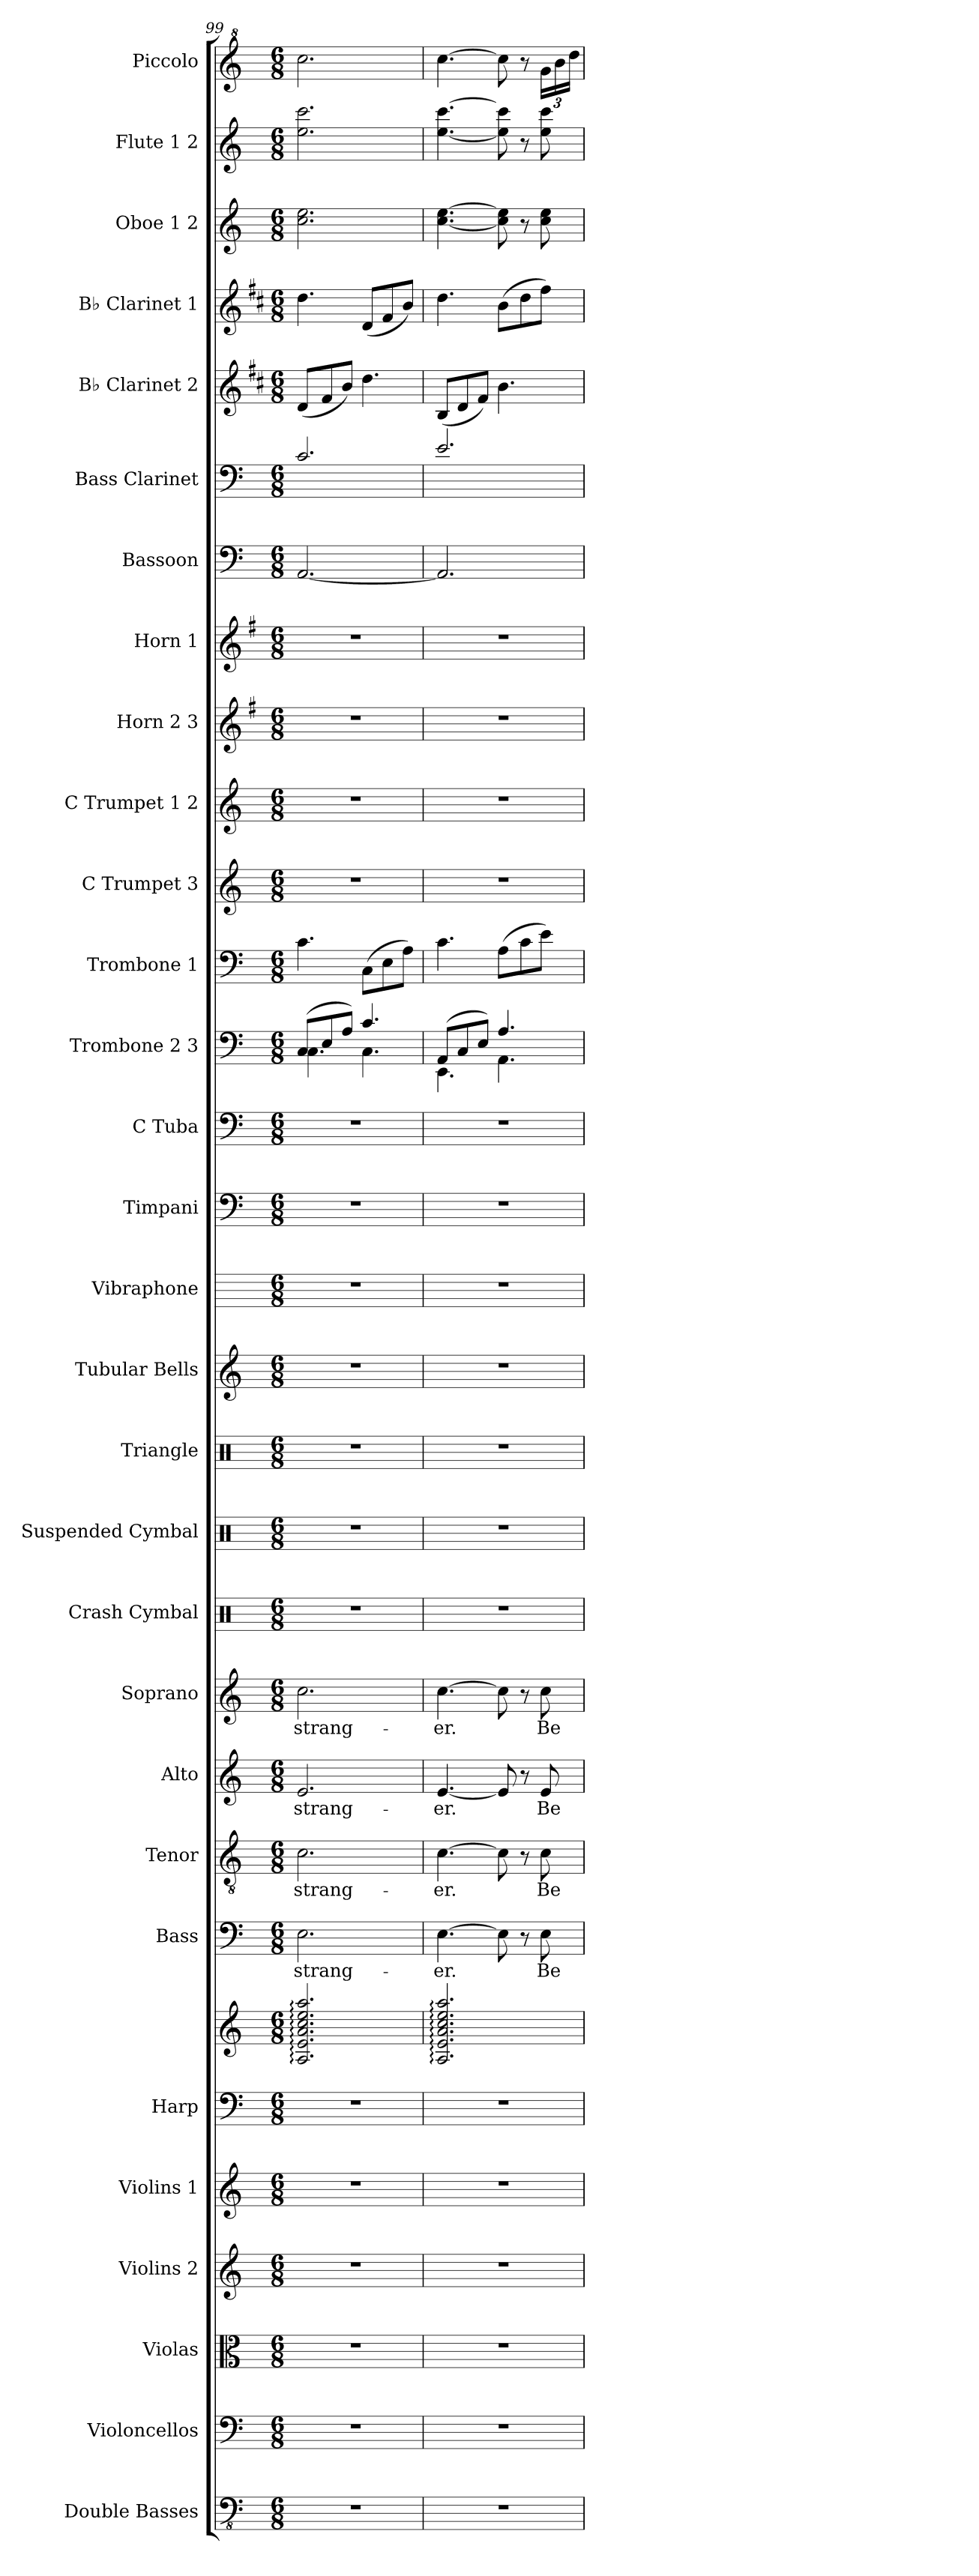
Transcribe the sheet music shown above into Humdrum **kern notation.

**kern	**kern	**kern	**kern	**kern	**kern	**kern	**kern	**text	**kern	**text	**kern	**text	**kern	**text	**kern	**kern	**kern	**kern	**kern	**kern	**kern	**kern	**kern	**kern	**kern	**kern	**kern	**kern	**kern	**kern	**kern	**kern	**kern	**kern
*part30	*part29	*part28	*part27	*part26	*part25	*part25	*part24	*part24	*part23	*part23	*part22	*part22	*part21	*part21	*part20	*part19	*part18	*part17	*part16	*part15	*part14	*part13	*part12	*part11	*part10	*part9	*part8	*part7	*part6	*part5	*part4	*part3	*part2	*part1
*staff31	*staff30	*staff29	*staff28	*staff27	*staff26	*staff25	*staff24	*staff24	*staff23	*staff23	*staff22	*staff22	*staff21	*staff21	*staff20	*staff19	*staff18	*staff17	*staff16	*staff15	*staff14	*staff13	*staff12	*staff11	*staff10	*staff9	*staff8	*staff7	*staff6	*staff5	*staff4	*staff3	*staff2	*staff1
*I"Double Basses	*I"Violoncellos	*I"Violas	*I"Violins 2	*I"Violins 1	*I"Harp	*	*I"Bass	*	*I"Tenor	*	*I"Alto	*	*I"Soprano	*	*I"Crash Cymbal	*I"Suspended Cymbal	*I"Triangle	*I"Tubular Bells	*I"Vibraphone	*I"Timpani	*I"C Tuba	*I"Trombone 2 3	*I"Trombone 1	*I"C Trumpet 3	*I"C Trumpet 1 2	*I"Horn 2 3	*I"Horn 1	*I"Bassoon	*I"Bass Clarinet	*I"B♭ Clarinet 2	*I"B♭ Clarinet 1	*I"Oboe 1 2	*I"Flute 1 2	*I"Piccolo
*I'Dbs.	*I'Vlcs.	*I'Vlas.	*I'Vlns. 2	*I'Vlns. 1	*I'Hrp.	*	*I'B.	*	*I'T.	*	*I'A.	*	*I'S.	*	*I'Cr. Cym.	*I'Susp. Cym.	*I'Trgl.	*I'Tu. Be.	*I'Vib.	*I'Timp.	*I'C Tu.	*I'Trb. 2 3	*I'Trb. 1	*I'C Tpt. 3	*I'C Tpt. 1 2	*I'Hn. 2 3	*I'Hn. 1	*I'Bsn.	*I'B. Cl.	*I'B♭ Cl. 2	*I'B♭ Cl. 1	*I'Ob. 1 2	*I'Fl. 1 2	*I'Picc.
*clefFv4	*clefF4	*clefC3	*clefG2	*clefG2	*clefF4	*clefG2	*clefF4	*	*clefGv2	*	*clefG2	*	*clefG2	*	*clefX	*clefX	*clefX	*clefG2	*	*clefF4	*clefF4	*clefF4	*clefF4	*clefG2	*clefG2	*clefG2	*clefG2	*clefF4	*	*clefG2	*clefG2	*clefG2	*clefG2	*clefG^2
*	*	*	*	*	*	*	*	*	*	*	*	*	*	*	*	*	*	*	*	*	*	*	*	*	*	*ITrd4c7	*ITrd4c7	*	*ITrd8c14	*ITrd1c2	*ITrd1c2	*	*	*ITrd-7c-12
*k[]	*k[]	*k[]	*k[]	*k[]	*k[]	*k[]	*k[]	*	*k[]	*	*k[]	*	*k[]	*	*k[]	*k[]	*k[]	*k[]	*k[]	*k[]	*k[]	*k[]	*k[]	*k[]	*k[]	*k[]	*k[]	*k[]	*k[]	*k[]	*k[]	*k[]	*k[]	*k[]
*C:	*C:	*C:	*C:	*C:	*C:	*C:	*C:	*	*C:	*	*C:	*	*C:	*	*C:	*C:	*C:	*C:	*C:	*C:	*C:	*C:	*C:	*C:	*C:	*C:	*C:	*C:	*C:	*C:	*C:	*C:	*C:	*C:
*M6/8	*M6/8	*M6/8	*M6/8	*M6/8	*M6/8	*M6/8	*M6/8	*	*M6/8	*	*M6/8	*	*M6/8	*	*M6/8	*M6/8	*M6/8	*M6/8	*M6/8	*M6/8	*M6/8	*M6/8	*M6/8	*M6/8	*M6/8	*M6/8	*M6/8	*M6/8	*M6/8	*M6/8	*M6/8	*M6/8	*M6/8	*M6/8
=99	=99	=99	=99	=99	=99	=99	=99	=99	=99	=99	=99	=99	=99	=99	=99	=99	=99	=99	=99	=99	=99	=99	=99	=99	=99	=99	=99	=99	=99	=99	=99	=99	=99	=99
*	*	*	*	*	*	*	*	*	*	*	*	*	*	*	*	*	*	*	*	*	*	*^	*	*	*	*	*	*	*	*	*	*	*	*
2.r	2.r	2.r	2.r	2.r	2.r	2.A/: 2.e/: 2.a/: 2.cc/: 2.ee/: 2.aa/:	2.E\	strang-	2.c\	strang-	2.e/	strang-	2.cc\	strang-	2.r	2.r	2.r	2.r	2.r	2.r	2.r	(8C/L	4.C\	4.c\	2.r	2.r	2.r	2.r	[2.AA/	2.C/	(8c/L	4.cc\	2.cc\ 2.ee\	2.ee\ 2.ccc\	2.cccc\
.	.	.	.	.	.	.	.	.	.	.	.	.	.	.	.	.	.	.	.	.	.	8E/	.	.	.	.	.	.	.	.	8e/	.	.	.	.
.	.	.	.	.	.	.	.	.	.	.	.	.	.	.	.	.	.	.	.	.	.	8A/J)	.	.	.	.	.	.	.	.	8a/J)	.	.	.	.
.	.	.	.	.	.	.	.	.	.	.	.	.	.	.	.	.	.	.	.	.	.	4.c/	4.C\	(8C\L	.	.	.	.	.	.	4.cc\	(8c/L	.	.	.
.	.	.	.	.	.	.	.	.	.	.	.	.	.	.	.	.	.	.	.	.	.	.	.	8E\	.	.	.	.	.	.	.	8e/	.	.	.
.	.	.	.	.	.	.	.	.	.	.	.	.	.	.	.	.	.	.	.	.	.	.	.	8A\J)	.	.	.	.	.	.	.	8a/J)	.	.	.
=100	=100	=100	=100	=100	=100	=100	=100	=100	=100	=100	=100	=100	=100	=100	=100	=100	=100	=100	=100	=100	=100	=100	=100	=100	=100	=100	=100	=100	=100	=100	=100	=100	=100	=100	=100
2.r	2.r	2.r	2.r	2.r	2.r	2.A/: 2.e/: 2.a/: 2.cc/: 2.ee/: 2.aa/:	[4.E\	-er.	[4.c\	-er.	[4.e/	-er.	[4.cc\	-er.	2.r	2.r	2.r	2.r	2.r	2.r	2.r	(8AA/L	4.EE\	4.c\	2.r	2.r	2.r	2.r	2.AA/]	2.E/	(8A/L	4.cc\	[4.cc\ [4.ee\	[4.ee\ [4.ccc\	[4.cccc\
.	.	.	.	.	.	.	.	.	.	.	.	.	.	.	.	.	.	.	.	.	.	8C/	.	.	.	.	.	.	.	.	8c/	.	.	.	.
.	.	.	.	.	.	.	.	.	.	.	.	.	.	.	.	.	.	.	.	.	.	8E/J)	.	.	.	.	.	.	.	.	8e/J)	.	.	.	.
.	.	.	.	.	.	.	8E\]	.	8c\]	.	8e/]	.	8cc\]	.	.	.	.	.	.	.	.	4.A/	4.AA\	(8A\L	.	.	.	.	.	.	4.a\	(8a\L	8cc\] 8ee\]	8ee\] 8ccc\]	8cccc\]
.	.	.	.	.	.	.	8r	.	8r	.	8r	.	8r	.	.	.	.	.	.	.	.	.	.	8c\	.	.	.	.	.	.	.	8cc\	8r	8r	8r
*	*	*	*	*	*	*	*	*	*	*	*	*	*	*	*	*	*	*	*	*	*	*	*	*	*	*	*	*	*	*	*	*	*	*	*Xbrackettup
.	.	.	.	.	.	.	8E\	Be-	8c\	Be-	8e/	Be-	8cc\	Be-	.	.	.	.	.	.	.	.	.	8e\J)	.	.	.	.	.	.	.	8ee\J)	8cc\ 8ee\	8ee\ 8ccc\	24ggg\LL
.	.	.	.	.	.	.	.	.	.	.	.	.	.	.	.	.	.	.	.	.	.	.	.	.	.	.	.	.	.	.	.	.	.	.	24bbb\
.	.	.	.	.	.	.	.	.	.	.	.	.	.	.	.	.	.	.	.	.	.	.	.	.	.	.	.	.	.	.	.	.	.	.	24dddd\JJ
*	*	*	*	*	*	*	*	*	*	*	*	*	*	*	*	*	*	*	*	*	*	*v	*v	*	*	*	*	*	*	*	*	*	*	*	*
=	=	=	=	=	=	=	=	=	=	=	=	=	=	=	=	=	=	=	=	=	=	=	=	=	=	=	=	=	=	=	=	=	=	=
*-	*-	*-	*-	*-	*-	*-	*-	*-	*-	*-	*-	*-	*-	*-	*-	*-	*-	*-	*-	*-	*-	*-	*-	*-	*-	*-	*-	*-	*-	*-	*-	*-	*-	*-
